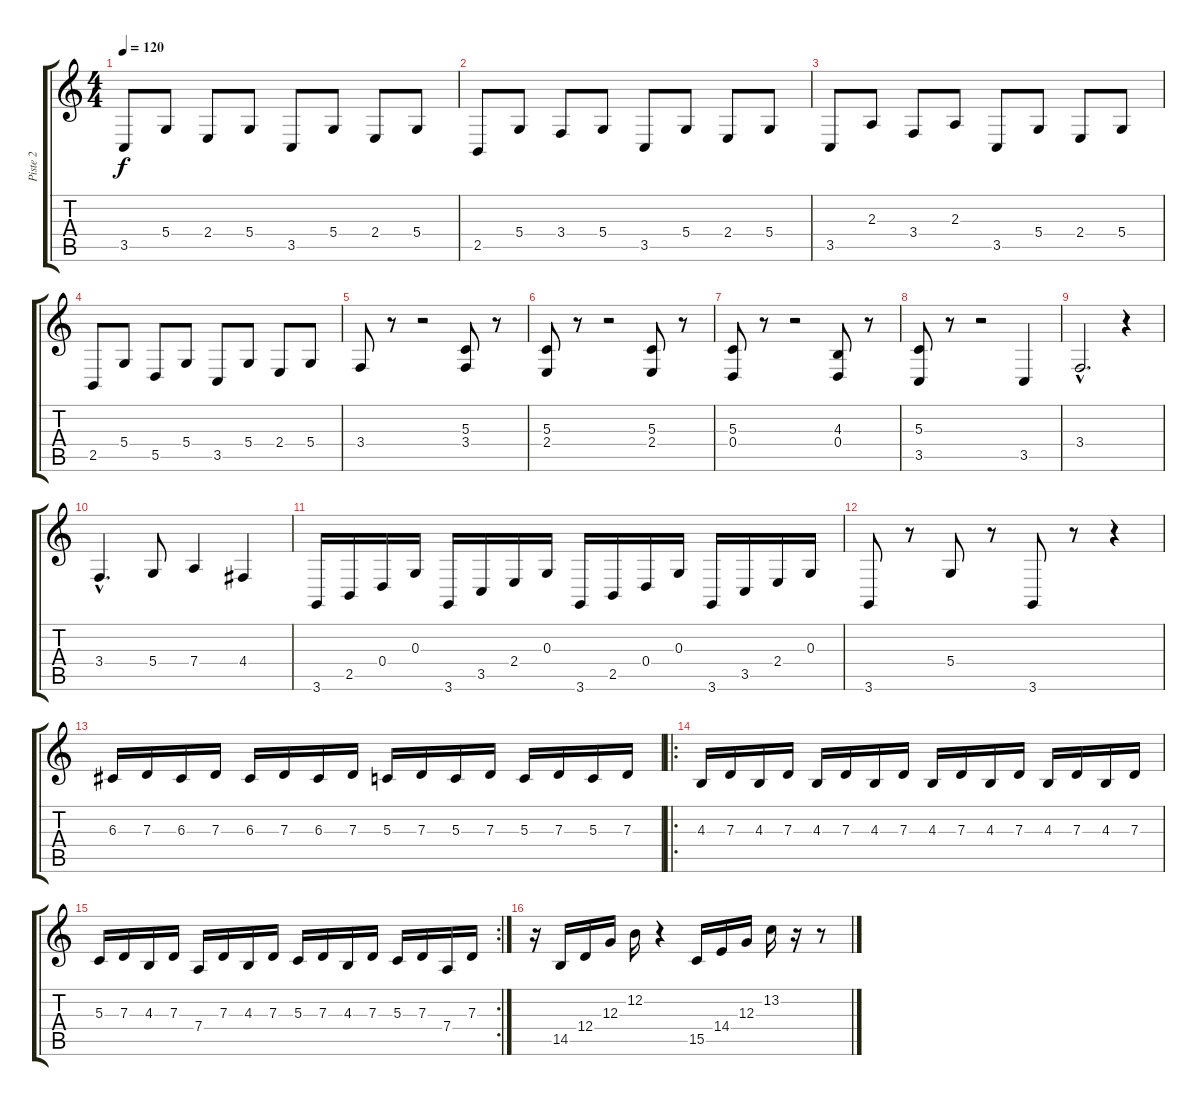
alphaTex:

\track ("Piste 2" "Piste 2") {instrument acousticgrandpiano}
\staff {score tabs}
\tuning (E4 B3 G3 D3 A2 E2) {hide}
\ts (4 4)
\tempo 120
\clef g2
\ks c
3.5.8{dy f instrument acousticgrandpiano} 5.4.8 2.4.8 5.4.8 3.5.8 5.4.8 2.4.8 5.4.8 |
2.5.8 5.4.8 3.4.8 5.4.8 3.5.8 5.4.8 2.4.8 5.4.8 |
3.5.8 2.3.8 3.4.8 2.3.8 3.5.8 5.4.8 2.4.8 5.4.8 |
2.5.8 5.4.8 5.5.8 5.4.8 3.5.8 5.4.8 2.4.8 5.4.8 |
3.4.8 r.8 r.2 (5.3 3.4).8 r.8 |
(5.3 2.4).8 r.8 r.2 (5.3 2.4).8 r.8 |
(5.3 0.4).8 r.8 r.2 (4.3 0.4).8 r.8 |
(5.3 3.5).8 r.8 r.2 3.5.4 |
3.4{hac}.2{d} r.4 |
3.4{hac}.4{d} 5.4.8 7.4.4 4.4.4 |
3.6.16 2.5.16 0.4.16 0.3.16 3.6.16 3.5.16 2.4.16 0.3.16 3.6.16 2.5.16 0.4.16 0.3.16 3.6.16 3.5.16 2.4.16 0.3.16 |
3.6.8 r.8 5.4.8 r.8 3.6.8 r.8 r.4 |
6.3.16 7.3.16 6.3.16 7.3.16 6.3.16 7.3.16 6.3.16 7.3.16 5.3.16 7.3.16 5.3.16 7.3.16 5.3.16 7.3.16 5.3.16 7.3.16 |
\ro
4.3.16 7.3.16 4.3.16 7.3.16 4.3.16 7.3.16 4.3.16 7.3.16 4.3.16 7.3.16 4.3.16 7.3.16 4.3.16 7.3.16 4.3.16 7.3.16 |
\rc 2
5.3.16 7.3.16 4.3.16 7.3.16 7.4.16 7.3.16 4.3.16 7.3.16 5.3.16 7.3.16 4.3.16 7.3.16 5.3.16 7.3.16 7.4.16 7.3.16 |
r.16 14.5.16 12.4.16 12.3.16 12.2.16 r.4 15.5.16 14.4.16 12.3.16 13.2.16 r.16 r.8
